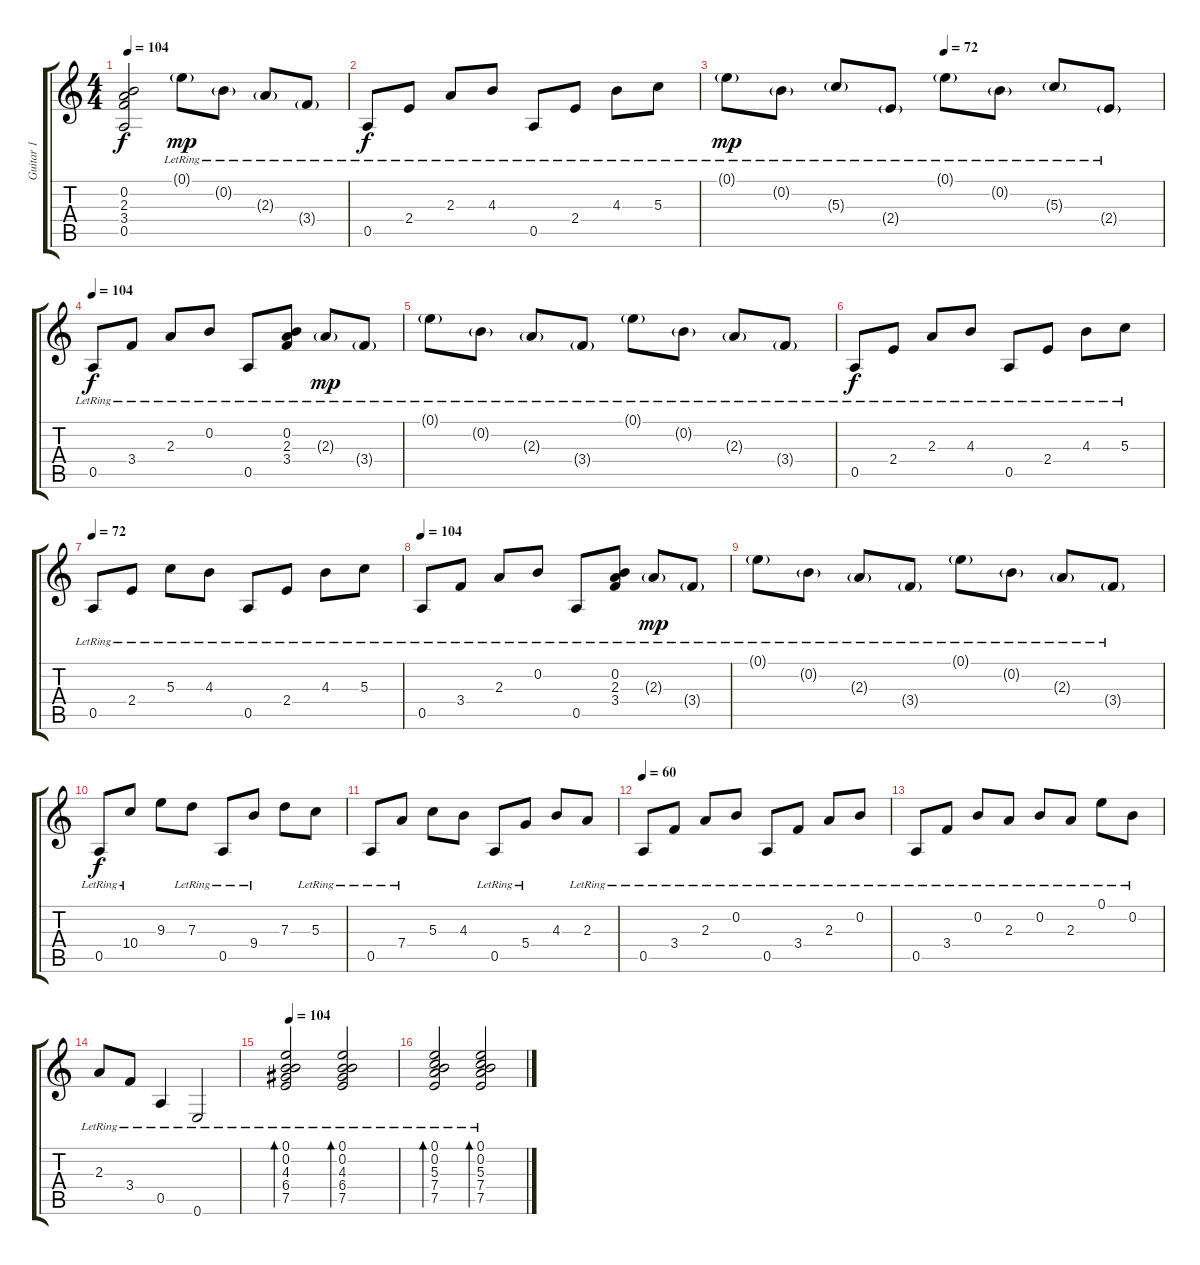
\track ("Guitar 1" "Guitar 1") {instrument acousticguitarnylon}
\staff {score tabs}
\tuning (E4 B3 G3 D3 A2 E2) {hide}
\ts (4 4)
\tempo 104
\clef g2
\ks c
(0.2{t} 2.3{t} 3.4{t} 0.5{t}).2{dy f} 0.1{g lr}.8{dy mp} 0.2{g lr}.8 2.3{g lr}.8 3.4{g lr}.8 |
0.5{lr}.8{dy f} 2.4{lr}.8 2.3{lr}.8 4.3{lr}.8 0.5{lr}.8 2.4{lr}.8 4.3{lr}.8 5.3{lr}.8 |
\tempo (72 0.5)
0.1{g lr}.8{dy mp} 0.2{g lr}.8 5.3{g lr}.8 2.4{g lr}.8 0.1{g lr}.8 0.2{g lr}.8 5.3{g lr}.8 2.4{g lr}.8 |
\tempo 104
0.5{lr}.8{dy f} 3.4{lr}.8 2.3{lr}.8 0.2{lr}.8 0.5{lr}.8 (0.2{lr} 2.3{lr} 3.4{lr}).8 2.3{g lr}.8{dy mp} 3.4{g lr}.8 |
0.1{g lr}.8 0.2{g lr}.8 2.3{g lr}.8 3.4{g lr}.8 0.1{g lr}.8 0.2{g lr}.8 2.3{g lr}.8 3.4{g lr}.8 |
0.5{lr}.8{dy f} 2.4{lr}.8 2.3{lr}.8 4.3{lr}.8 0.5{lr}.8 2.4{lr}.8 4.3{lr}.8 5.3{lr}.8 |
\tempo 72
0.5{lr}.8 2.4{lr}.8 5.3{lr}.8 4.3{lr}.8 0.5{lr}.8 2.4{lr}.8 4.3{lr}.8 5.3{lr}.8 |
\tempo 104
0.5{lr}.8 3.4{lr}.8 2.3{lr}.8 0.2{lr}.8 0.5{lr}.8 (0.2{lr} 2.3{lr} 3.4{lr}).8 2.3{g lr}.8{dy mp} 3.4{g lr}.8 |
0.1{g lr}.8 0.2{g lr}.8 2.3{g lr}.8 3.4{g lr}.8 0.1{g lr}.8 0.2{g lr}.8 2.3{g lr}.8 3.4{g lr}.8 |
0.5{lr}.8{dy f} 10.4{lr}.8 9.3.8 7.3{lr}.8 0.5{lr}.8 9.4{lr}.8 7.3.8 5.3{lr}.8 |
0.5{lr}.8 7.4{lr}.8 5.3.8 4.3.8 0.5{lr}.8 5.4{lr}.8 4.3.8 2.3{lr}.8 |
\tempo 60
0.5{lr}.8 3.4{lr}.8 2.3{lr}.8 0.2{lr}.8 0.5{lr}.8 3.4{lr}.8 2.3{lr}.8 0.2{lr}.8 |
0.5{lr}.8 3.4{lr}.8 0.2{lr}.8 2.3{lr}.8 0.2{lr}.8 2.3{lr}.8 0.1{lr}.8 0.2{lr}.8 |
2.3{lr}.8 3.4{lr}.8 0.5{lr}.4 0.6{lr}.2 |
\tempo 104
(0.1{lr} 0.2{lr} 4.3{lr} 6.4{lr} 7.5{lr}).2{bd 30} (0.1{lr} 0.2{lr} 4.3{lr} 6.4{lr} 7.5{lr}).2{bd 30} |
(0.1{lr} 0.2{lr} 5.3{lr} 7.4{lr} 7.5{lr}).2{bd 30} (0.1{lr} 0.2{lr} 5.3{lr} 7.4{lr} 7.5{lr}).2{bd 30}
